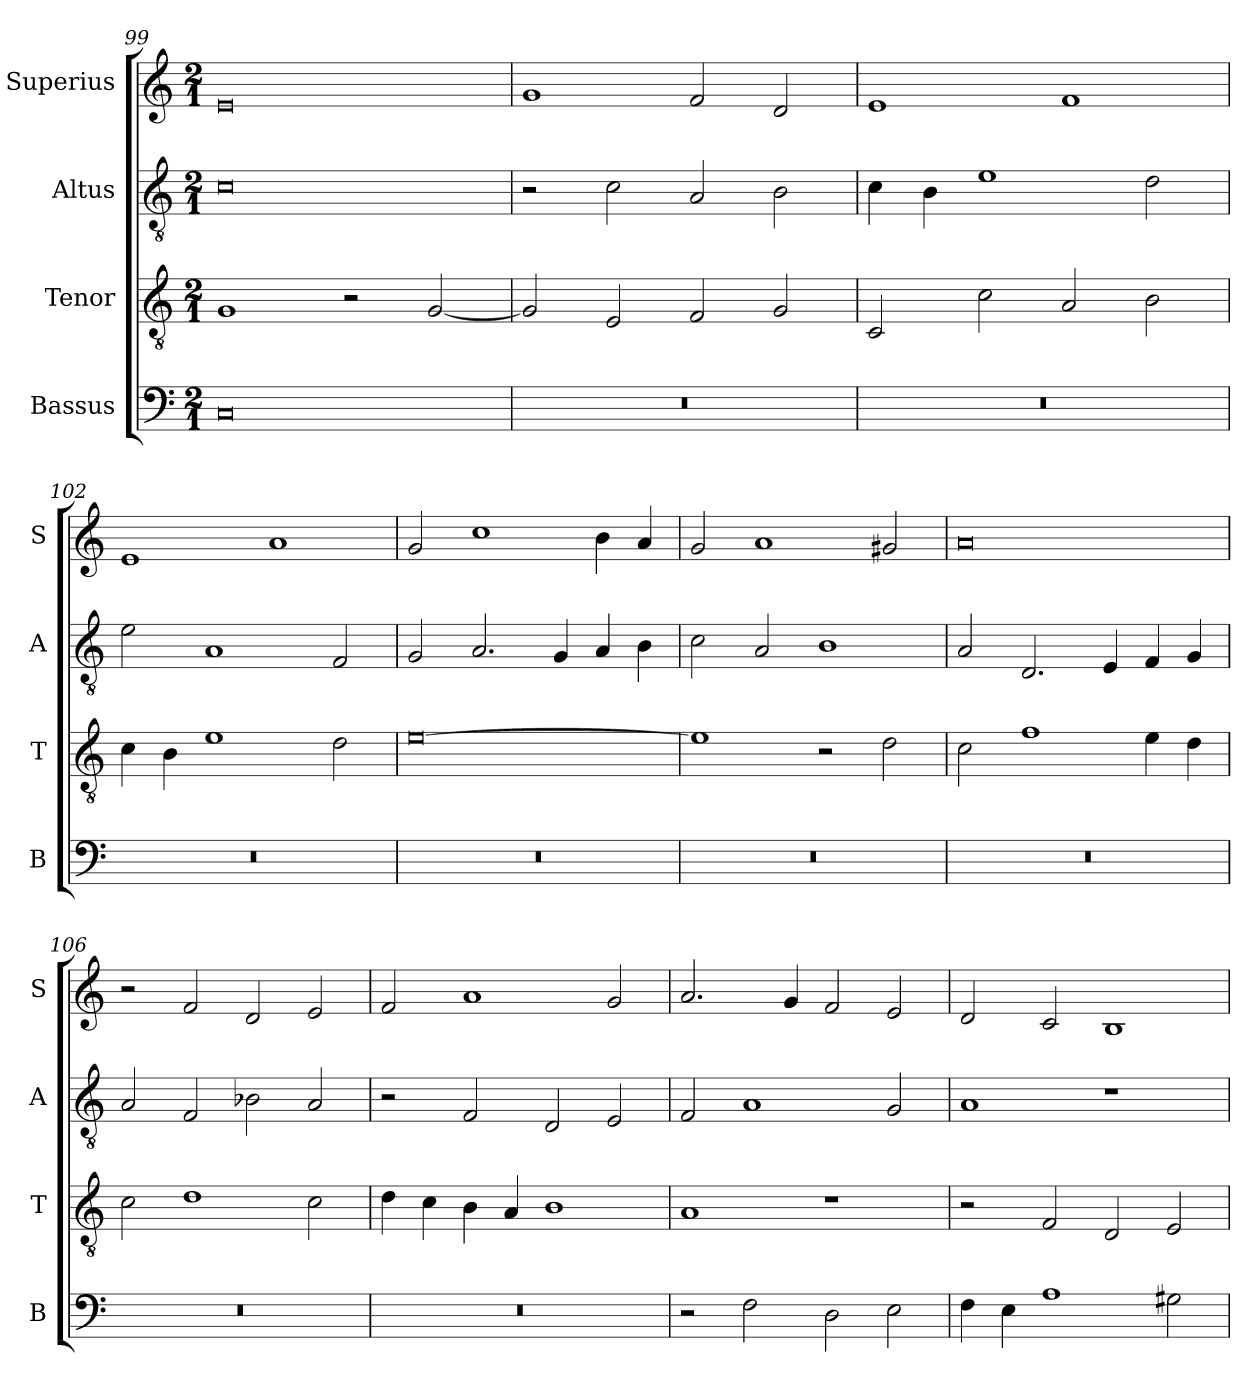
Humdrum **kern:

**kern	**kern	**kern	**kern
*part4	*part3	*part2	*part1
*staff4	*staff3	*staff2	*staff1
*I"Bassus	*I"Tenor	*I"Altus	*I"Superius
*I'B	*I'T	*I'A	*I'S
*clefF4	*clefGv2	*clefGv2	*clefG2
*k[]	*k[]	*k[]	*k[]
*C:	*C:	*C:	*C:
*M2/1	*M2/1	*M2/1	*M2/1
=99	=99	=99	=99
0C	1G	0c	0e
.	2r	.	.
.	[2G	.	.
=100	=100	=100	=100
0r	2G]	2r	1g
.	2E	2c	.
.	2F	2A	2f
.	2G	2B	2d
=101	=101	=101	=101
0r	2C	4c	1e
.	.	4B	.
.	2c	1e	.
.	2A	.	1f
.	2B	2d	.
=102	=102	=102	=102
0r	4c	2e	1e
.	4B	.	.
.	1e	1A	.
.	.	.	1a
.	2d	2F	.
=103	=103	=103	=103
0r	[0e	2G	2g
.	.	2.A	1cc
.	.	4G	.
.	.	4A	4b
.	.	4B	4a
=104	=104	=104	=104
0r	1e]	2c	2g
.	.	2A	1a
.	2r	1B	.
.	2d	.	2g#X
=105	=105	=105	=105
0r	2c	2A	0a
.	1f	2.D	.
.	.	4E	.
.	4e	4F	.
.	4d	4G	.
=106	=106	=106	=106
0r	2c	2A	2r
.	1d	2F	2f
.	.	2B-X	2d
.	2c	2A	2e
=107	=107	=107	=107
0r	4d	2r	2f
.	4c	.	.
.	4B	2F	1a
.	4A	.	.
.	1B	2D	.
.	.	2E	2g
=108	=108	=108	=108
2r	1A	2F	2.a
2F	.	1A	.
.	.	.	4g
2D	1r	.	2f
2E	.	2G	2e
=109	=109	=109	=109
4F	2r	1A	2d
4E	.	.	.
1A	2F	.	2c
.	2D	1r	1B
2G#X	2E	.	.
=	=	=	=
*-	*-	*-	*-
